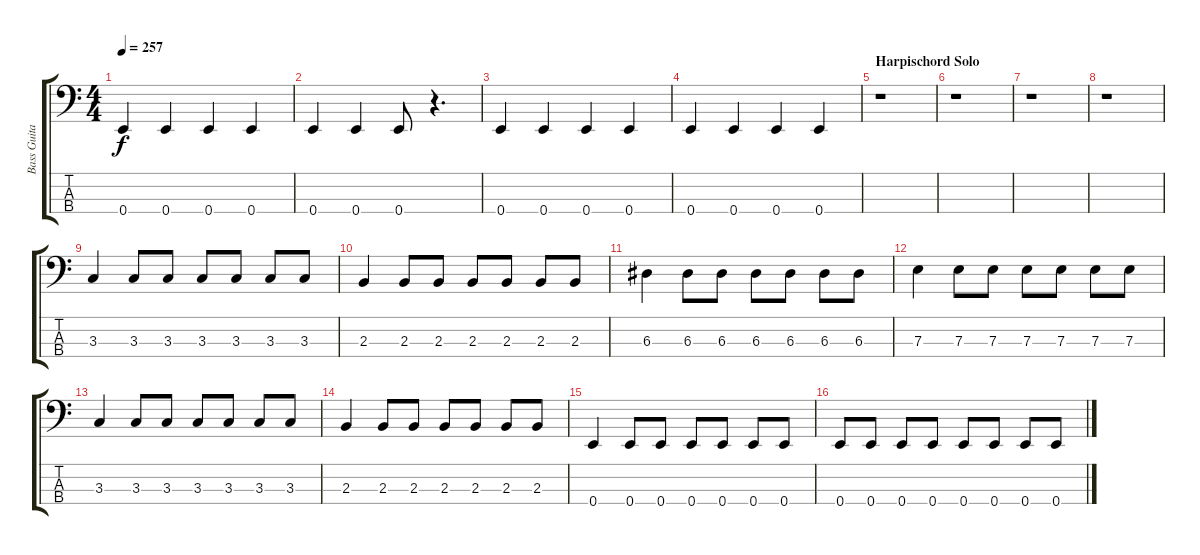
\track ("Bass Guitar" "Bass Guita") {instrument electricbasspick}
\staff {score tabs}
\tuning (G2 D2 A1 E1) {hide}
\ts (4 4)
\tempo 257
\clef f4
\ks c
0.4.4{dy f} 0.4.4 0.4.4 0.4.4 |
0.4.4 0.4.4 0.4.8 r.4{d} |
0.4.4 0.4.4 0.4.4 0.4.4 |
0.4.4 0.4.4 0.4.4 0.4.4 |
\section ("" "Harpischord Solo")
r.1 |
r.1 |
r.1 |
r.1 |
3.3.4 3.3.8 3.3.8 3.3.8 3.3.8 3.3.8 3.3.8 |
2.3.4 2.3.8 2.3.8 2.3.8 2.3.8 2.3.8 2.3.8 |
6.3.4 6.3.8 6.3.8 6.3.8 6.3.8 6.3.8 6.3.8 |
7.3.4 7.3.8 7.3.8 7.3.8 7.3.8 7.3.8 7.3.8 |
3.3.4 3.3.8 3.3.8 3.3.8 3.3.8 3.3.8 3.3.8 |
2.3.4 2.3.8 2.3.8 2.3.8 2.3.8 2.3.8 2.3.8 |
0.4.4 0.4.8 0.4.8 0.4.8 0.4.8 0.4.8 0.4.8 |
0.4.8 0.4.8 0.4.8 0.4.8 0.4.8 0.4.8 0.4.8 0.4.8
